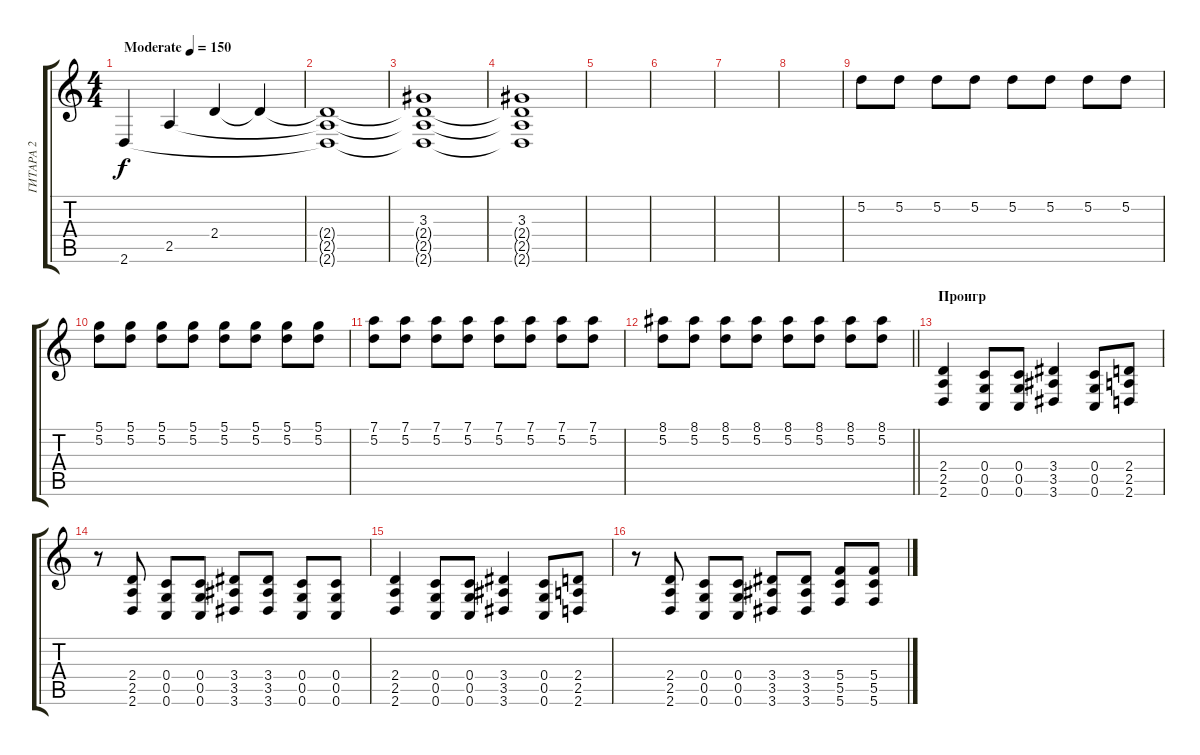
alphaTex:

\track ("ГИТАРА 2" "ГИТАРА 2") {instrument distortionguitar}
\staff {score tabs}
\tuning (D4 A3 F3 C3 G2 C2) {hide}
\ts (4 4)
\tempo (150 "Moderate")
\clef g2
\ks c
2.6.4{dy f instrument distortionguitar} 2.5.4 2.4.4 2.4{t}.4 |
(2.4{t} 2.5{t} 2.6{t}).1 |
(3.3 2.4{t} 2.5{t} 2.6{t}).1 |
(3.3 2.4{t} 2.5{t} 2.6{t}).1 |
|
|
|
|
5.2.8 5.2.8 5.2.8 5.2.8 5.2.8 5.2.8 5.2.8 5.2.8 |
(5.1 5.2).8 (5.1 5.2).8 (5.1 5.2).8 (5.1 5.2).8 (5.1 5.2).8 (5.1 5.2).8 (5.1 5.2).8 (5.1 5.2).8 |
(7.1 5.2).8 (7.1 5.2).8 (7.1 5.2).8 (7.1 5.2).8 (7.1 5.2).8 (7.1 5.2).8 (7.1 5.2).8 (7.1 5.2).8 |
\barLineRight lightlight
(8.1 5.2).8 (8.1 5.2).8 (8.1 5.2).8 (8.1 5.2).8 (8.1 5.2).8 (8.1 5.2).8 (8.1 5.2).8 (8.1 5.2).8 |
\section ("" "Проигр")
(2.4 2.5 2.6).4 (0.4 0.5 0.6).8 (0.4 0.5 0.6).8 (3.4 3.5 3.6).4 (0.4 0.5 0.6).8 (2.4 2.5 2.6).8 |
r.8 (2.4 2.5 2.6).8 (0.4 0.5 0.6).8 (0.4 0.5 0.6).8 (3.4 3.5 3.6).8 (3.4 3.5 3.6).8 (0.4 0.5 0.6).8 (0.4 0.5 0.6).8 |
(2.4 2.5 2.6).4 (0.4 0.5 0.6).8 (0.4 0.5 0.6).8 (3.4 3.5 3.6).4 (0.4 0.5 0.6).8 (2.4 2.5 2.6).8 |
r.8 (2.4 2.5 2.6).8 (0.4 0.5 0.6).8 (0.4 0.5 0.6).8 (3.4 3.5 3.6).8 (3.4 3.5 3.6).8 (5.4 5.5 5.6).8 (5.4 5.5 5.6).8
